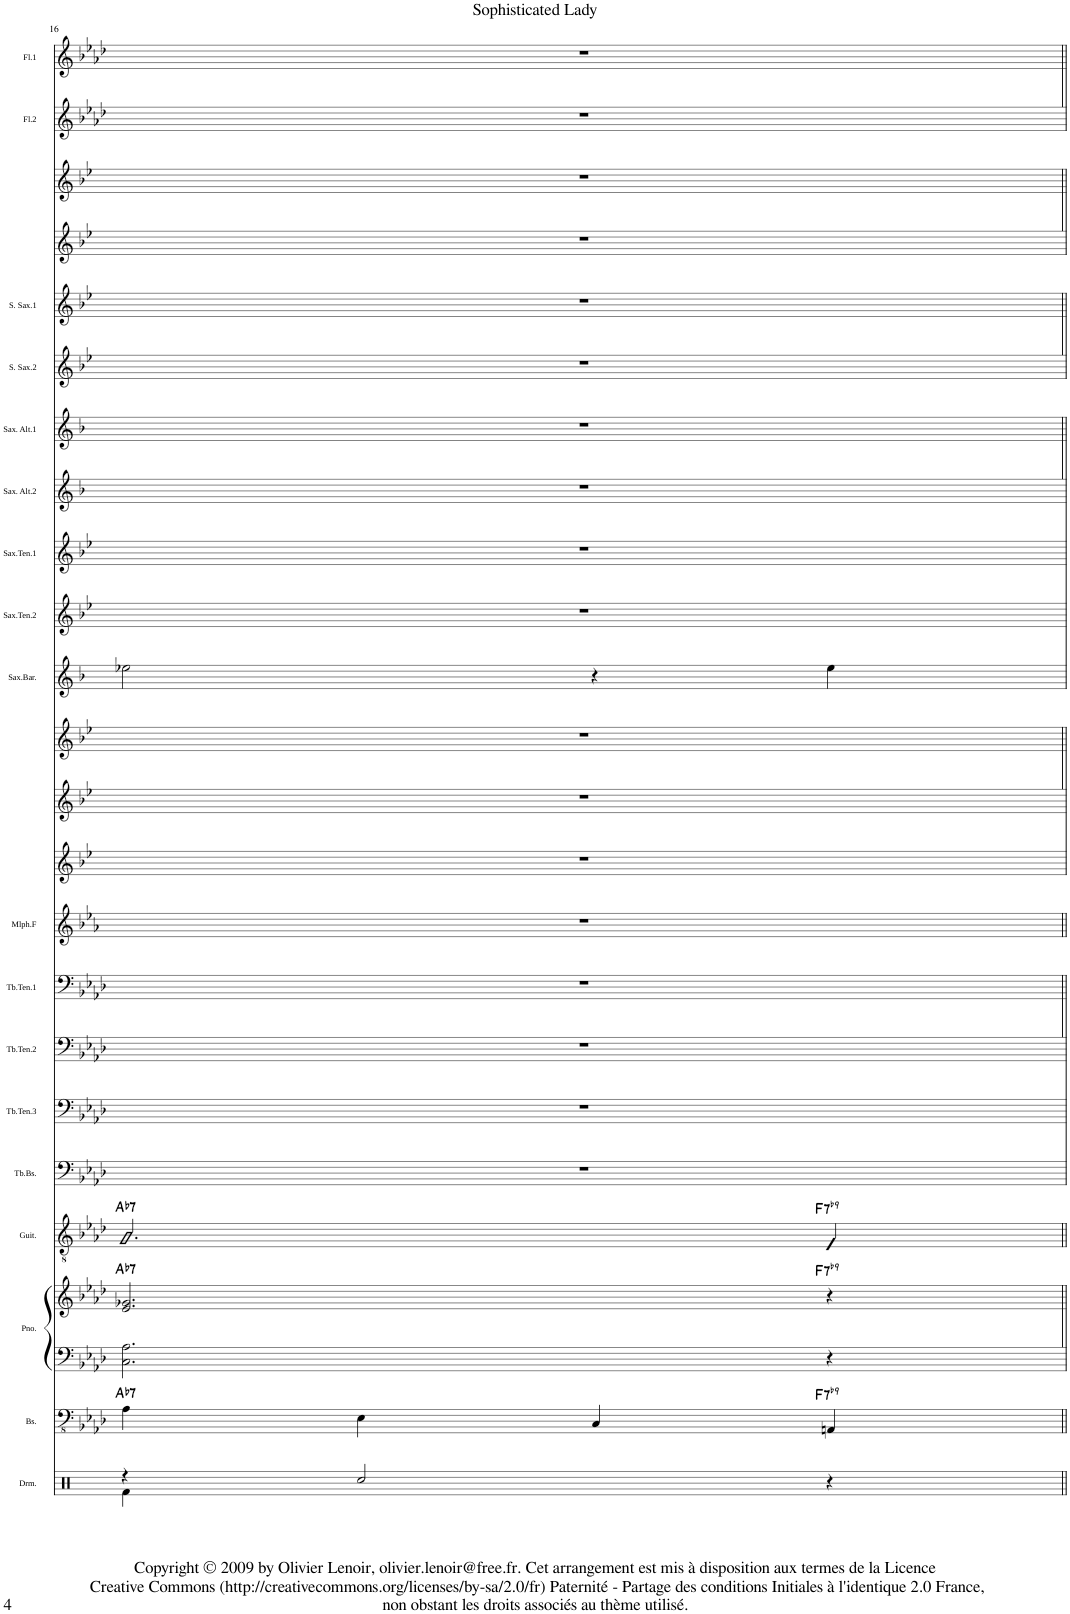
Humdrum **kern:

**kern	**kern	**harte	**kern	**kern	**harte	**kern	**harte	**kern	**kern	**kern	**kern	**kern	**kern	**kern	**kern	**kern	**kern	**kern	**kern	**kern	**kern	**kern	**kern	**kern	**kern	**kern
*part23	*part22	*part22	*part21	*part21	*part21	*part20	*part20	*part19	*part18	*part17	*part16	*part15	*part14	*part13	*part12	*part11	*part10	*part9	*part8	*part7	*part6	*part5	*part4	*part3	*part2	*part1
*staff24	*staff23	*	*staff22	*staff21	*	*staff20	*	*staff19	*staff18	*staff17	*staff16	*staff15	*staff14	*staff13	*staff12	*staff11	*staff10	*staff9	*staff8	*staff7	*staff6	*staff5	*staff4	*staff3	*staff2	*staff1
*I"Drums	*I"Bass	*	*I"Piano	*	*	*I"Guitar	*	*I"Trombone Basse	*I"Trombone Tenor 3	*I"Trombone Tenor 2	*I"Trombone Tenor 1	*I"Mellophone F	*I"Trumpet_Bb_3	*I"Trumpet_Bb_2	*I"Trumpet_Bb_1	*I"Saxophone Baryton	*I"Saxophone Ténor 2	*I"Saxophone Ténor 1	*I"Saxophone Alto 2	*I"Saxophone Alto 1	*I"Saxophone Soprano 2	*I"Saxophone Soprano 1	*I"Clarinette_Bb_2	*I"Clarinette_Bb_1	*I"Flûte 2	*I"Flûte 1
*I'Drm.	*I'Bs.	*	*I'Pno.	*	*	*I'Guit.	*	*I'Tb.Bs.	*I'Tb.Ten.3	*I'Tb.Ten.2	*I'Tb.Ten.1	*I'Mlph.F	*I'Tpt	*I'Tpt	*I'Tpt	*I'Sax.Bar.	*	*	*I'Sax. Alt.2	*I'Sax. Alt.1	*	*	*I'Cl	*I'Cl	*I'Fl.2	*I'Fl.1
!!LO:PB:g=z
*clefX	*clefFv4	*	*clefF4	*clefG2	*	*clefGv2	*	*clefF4	*clefF4	*clefF4	*clefF4	*clefG2	*clefG2	*clefG2	*clefG2	*clefG2	*clefG2	*clefG2	*clefG2	*clefG2	*clefG2	*clefG2	*clefG2	*clefG2	*clefG2	*clefG2
*	*	*	*	*	*	*	*	*	*	*	*	*Trd4c7	*Trd1c2	*Trd1c2	*Trd1c2	*Trd12c21	*Trd8c14	*Trd8c14	*Trd5c9	*Trd5c9	*Trd1c2	*Trd1c2	*Trd1c2	*Trd1c2	*	*
*k[]	*k[b-e-a-d-]	*	*k[b-e-a-d-]	*k[b-e-a-d-]	*	*k[b-e-a-d-]	*	*k[b-e-a-d-]	*k[b-e-a-d-]	*k[b-e-a-d-]	*k[b-e-a-d-]	*k[b-e-a-]	*k[b-e-]	*k[b-e-]	*k[b-e-]	*k[b-]	*k[b-e-]	*k[b-e-]	*k[b-]	*k[b-]	*k[b-e-]	*k[b-e-]	*k[b-e-]	*k[b-e-]	*k[b-e-a-d-]	*k[b-e-a-d-]
*M4/4	*M4/4	*	*M4/4	*M4/4	*	*M4/4	*	*M4/4	*M4/4	*M4/4	*M4/4	*M4/4	*M4/4	*M4/4	*M4/4	*M4/4	*M4/4	*M4/4	*M4/4	*M4/4	*M4/4	*M4/4	*M4/4	*M4/4	*M4/4	*M4/4
=16	=16	=16	=16	=16	=16	=16	=16	=16	=16	=16	=16	=16	=16	=16	=16	=16	=16	=16	=16	=16	=16	=16	=16	=16	=16	=16
*^	*	*	*	*	*	*	*	*	*	*	*	*	*	*	*	*	*	*	*	*	*	*	*	*	*	*
*	*^	*	*	*	*	*	*	*	*	*	*	*	*	*	*	*	*	*	*	*	*	*	*	*	*	*	*
!	!	!	!	!LO:H:kt=7	!	!	!LO:H:kt=7	!	!LO:H:kt=7	!	!	!	!	!	!	!	!	!	!	!	!	!	!	!	!	!	!	!
4r	4Rf\	4ryy	4AA-\	Ab:7	2.C\ 2.A-\	2.e-/ 2.g-X/	Ab:7	2.A-/	Ab:7	1r	1r	1r	1r	1r	1r	1r	1r	2ee-X\	1r	1r	1r	1r	1r	1r	1r	1r	1r	1r
2ryy	2.ryy	2Rcc/	4EE-\	.	.	.	.	.	.	.	.	.	.	.	.	.	.	.	.	.	.	.	.	.	.	.	.	.
.	.	.	4CC/	.	.	.	.	.	.	.	.	.	.	.	.	.	.	4r	.	.	.	.	.	.	.	.	.	.
!	!	!	!	!LO:H:kt=7	!	!	!LO:H:kt=7	!	!LO:H:kt=7	!	!	!	!	!	!	!	!	!	!	!	!	!	!	!	!	!	!	!
4r	.	4ryy	4AAAn/	F:7(b9)	4r	4r	F:7(b9)	4F/	F:7(b9)	.	.	.	.	.	.	.	.	4ee-\	.	.	.	.	.	.	.	.	.	.
*v	*v	*v	*	*	*	*	*	*	*	*	*	*	*	*	*	*	*	*	*	*	*	*	*	*	*	*	*	*
=||	=||	=||	=||	=||	=||	=||	=||	=||	=||	=||	=||	=||	=||	=||	=||	=||	=||	=||	=||	=||	=||	=||	=||	=||	=||	=||
*-	*-	*-	*-	*-	*-	*-	*-	*-	*-	*-	*-	*-	*-	*-	*-	*-	*-	*-	*-	*-	*-	*-	*-	*-	*-	*-
